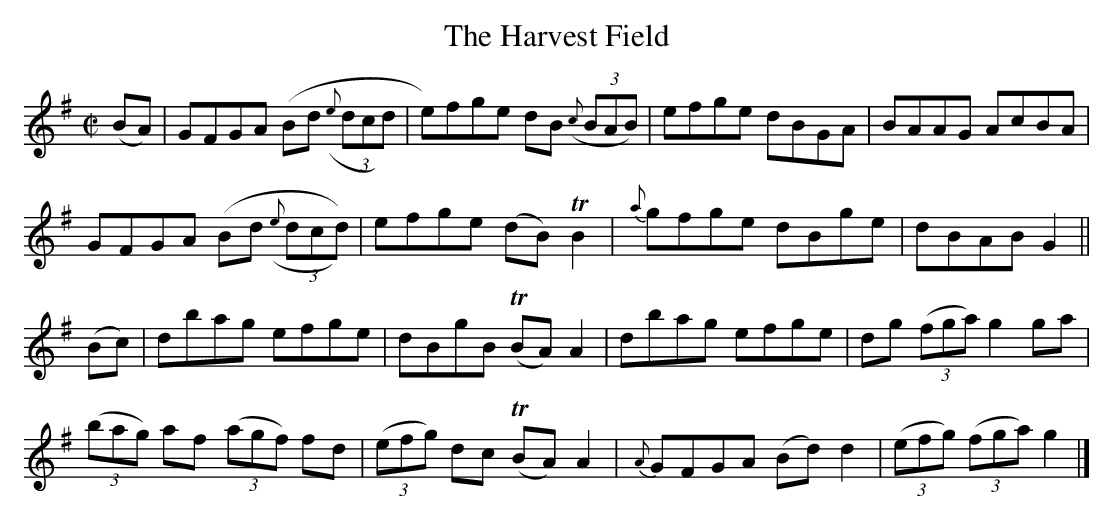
X:1
T: The Harvest Field
M: C|
L: 1/8
K: G
(BA)| GFGA (Bd ((3{e}dcd) | e)fge dB ((3{c}BAB)| efge    dBGA| BAAG AcBA |
      GFGA (Bd ((3{e}dcd))| efge  (dB) TB2     | {a}gfge dBge| dBAB G2   ||
(Bc)| dbag efge           | dBgB  (TBA) A2     | dbag    efge| dg ((3fga) g2 ga|
  ((3bag) af ((3agf) fd|((3efg) dc (TBA) A2|{A}GFGA (Bd) d2|((3efg) ((3fga) g2|]
